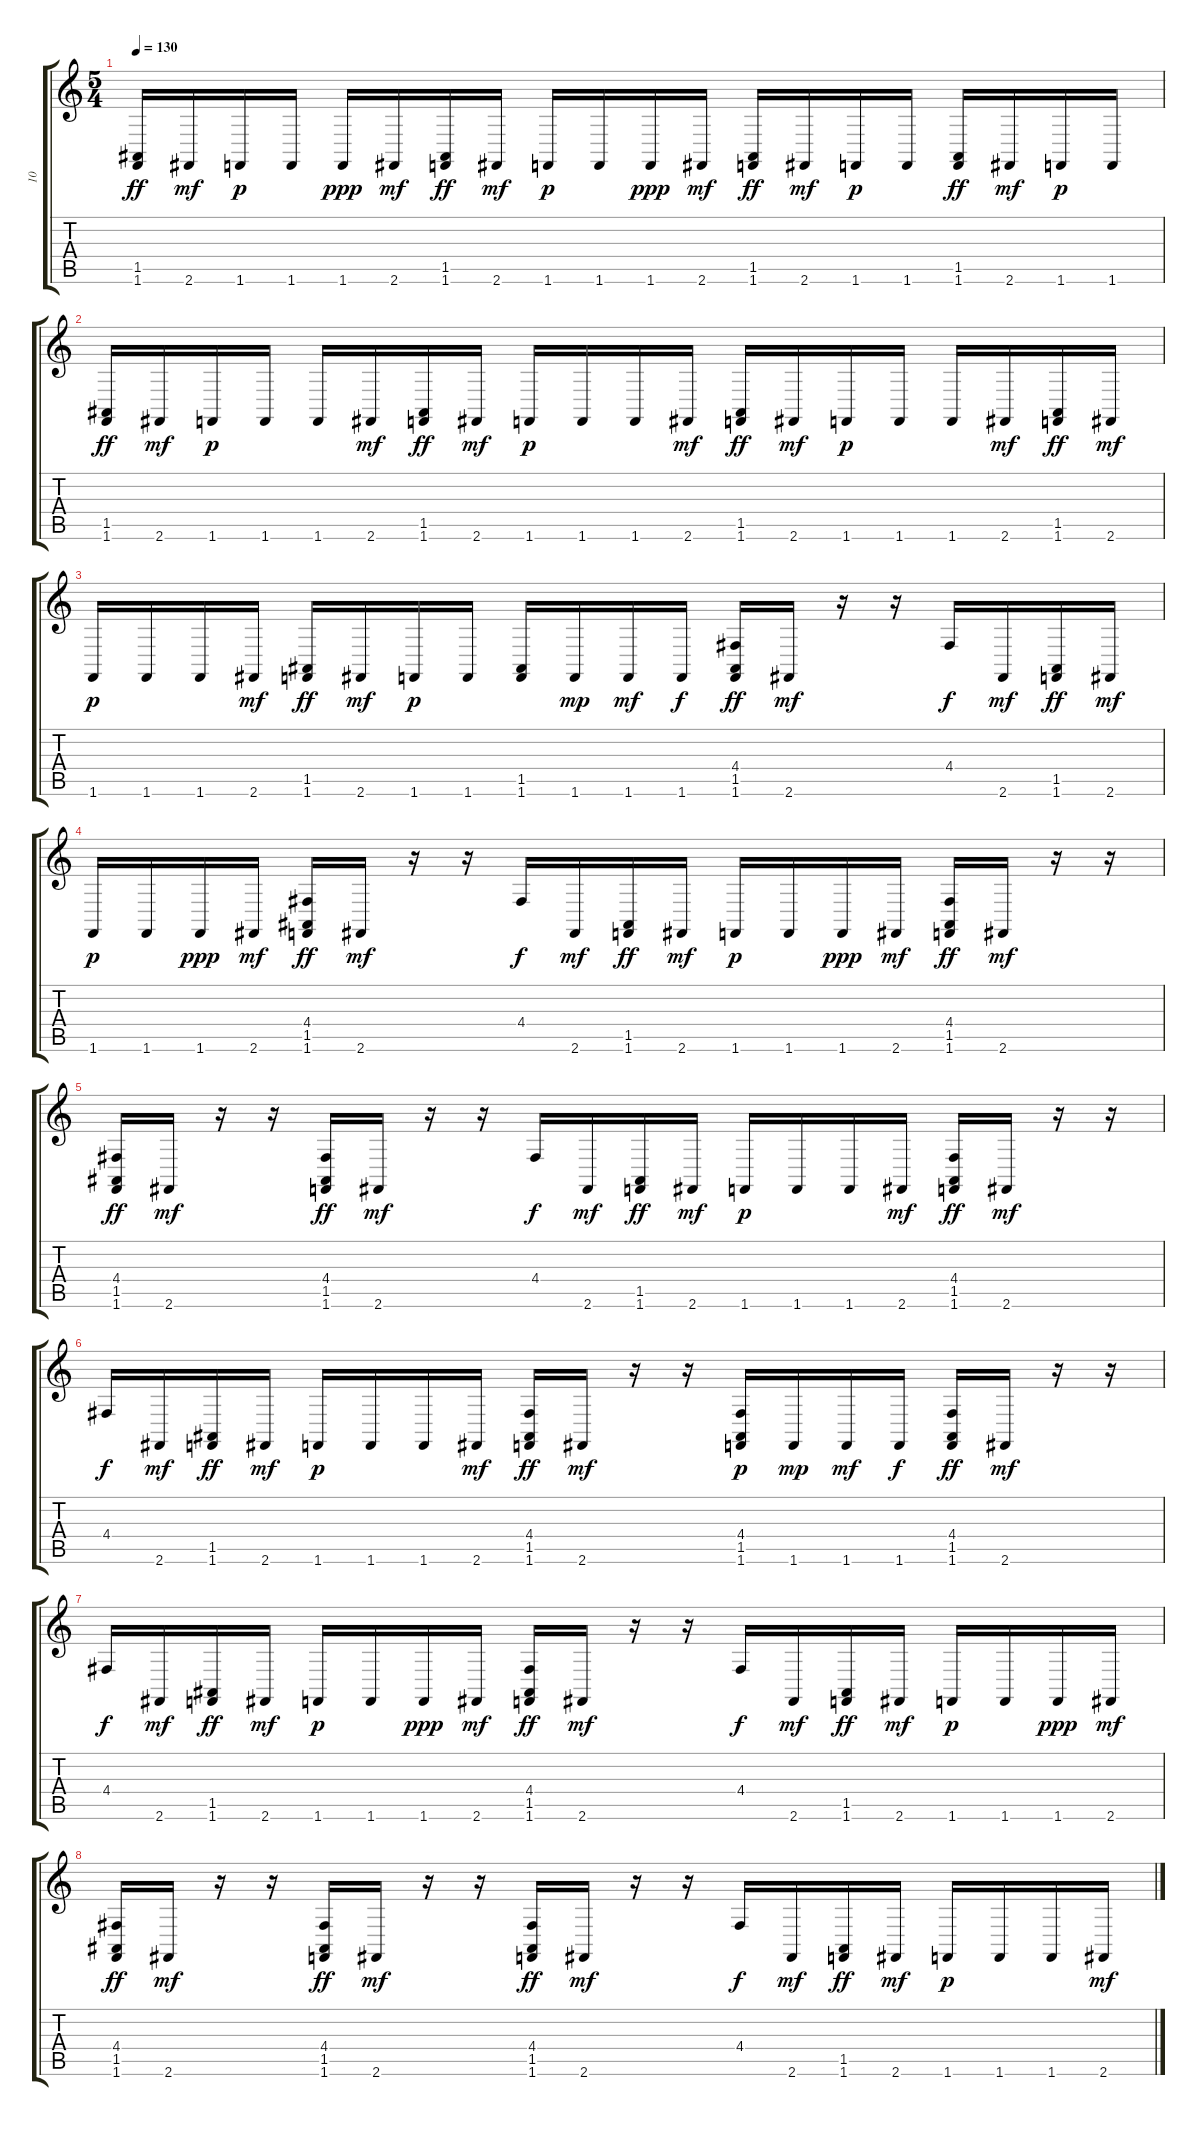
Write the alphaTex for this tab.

\track ("10" "10") {instrument acousticgrandpiano}
\staff {score tabs}
\tuning (E4 B3 G3 D3 A2 E2) {hide}
\ts (5 4)
\tempo 130
\clef g2
\ks c
(1.5 1.6).16{dy ff} 2.6.16{dy mf} 1.6.16{dy p} 1.6.16 1.6.16{dy ppp} 2.6.16{dy mf} (1.5 1.6).16{dy ff} 2.6.16{dy mf} 1.6.16{dy p} 1.6.16 1.6.16{dy ppp} 2.6.16{dy mf} (1.5 1.6).16{dy ff} 2.6.16{dy mf} 1.6.16{dy p} 1.6.16 (1.5 1.6).16{dy ff} 2.6.16{dy mf} 1.6.16{dy p} 1.6.16 |
(1.5 1.6).16{dy ff} 2.6.16{dy mf} 1.6.16{dy p} 1.6.16 1.6.16 2.6.16{dy mf} (1.5 1.6).16{dy ff} 2.6.16{dy mf} 1.6.16{dy p} 1.6.16 1.6.16 2.6.16{dy mf} (1.5 1.6).16{dy ff} 2.6.16{dy mf} 1.6.16{dy p} 1.6.16 1.6.16 2.6.16{dy mf} (1.5 1.6).16{dy ff} 2.6.16{dy mf} |
1.6.16{dy p} 1.6.16 1.6.16 2.6.16{dy mf} (1.5 1.6).16{dy ff} 2.6.16{dy mf} 1.6.16{dy p} 1.6.16 (1.5 1.6).16 1.6.16{dy mp} 1.6.16{dy mf} 1.6.16{dy f} (4.4 1.5 1.6).16{dy ff} 2.6.16{dy mf} r.16 r.16 4.4.16{dy f} 2.6.16{dy mf} (1.5 1.6).16{dy ff} 2.6.16{dy mf} |
1.6.16{dy p} 1.6.16 1.6.16{dy ppp} 2.6.16{dy mf} (4.4 1.5 1.6).16{dy ff} 2.6.16{dy mf} r.16 r.16 4.4.16{dy f} 2.6.16{dy mf} (1.5 1.6).16{dy ff} 2.6.16{dy mf} 1.6.16{dy p} 1.6.16 1.6.16{dy ppp} 2.6.16{dy mf} (4.4 1.5 1.6).16{dy ff} 2.6.16{dy mf} r.16 r.16 |
(4.4 1.5 1.6).16{dy ff} 2.6.16{dy mf} r.16 r.16 (4.4 1.5 1.6).16{dy ff} 2.6.16{dy mf} r.16 r.16 4.4.16{dy f} 2.6.16{dy mf} (1.5 1.6).16{dy ff} 2.6.16{dy mf} 1.6.16{dy p} 1.6.16 1.6.16 2.6.16{dy mf} (4.4 1.5 1.6).16{dy ff} 2.6.16{dy mf} r.16 r.16 |
4.4.16{dy f} 2.6.16{dy mf} (1.5 1.6).16{dy ff} 2.6.16{dy mf} 1.6.16{dy p} 1.6.16 1.6.16 2.6.16{dy mf} (4.4 1.5 1.6).16{dy ff} 2.6.16{dy mf} r.16 r.16 (4.4 1.5 1.6).16{dy p} 1.6.16{dy mp} 1.6.16{dy mf} 1.6.16{dy f} (4.4 1.5 1.6).16{dy ff} 2.6.16{dy mf} r.16 r.16 |
4.4.16{dy f} 2.6.16{dy mf} (1.5 1.6).16{dy ff} 2.6.16{dy mf} 1.6.16{dy p} 1.6.16 1.6.16{dy ppp} 2.6.16{dy mf} (4.4 1.5 1.6).16{dy ff} 2.6.16{dy mf} r.16 r.16 4.4.16{dy f} 2.6.16{dy mf} (1.5 1.6).16{dy ff} 2.6.16{dy mf} 1.6.16{dy p} 1.6.16 1.6.16{dy ppp} 2.6.16{dy mf} |
(4.4 1.5 1.6).16{dy ff} 2.6.16{dy mf} r.16 r.16 (4.4 1.5 1.6).16{dy ff} 2.6.16{dy mf} r.16 r.16 (4.4 1.5 1.6).16{dy ff} 2.6.16{dy mf} r.16 r.16 4.4.16{dy f} 2.6.16{dy mf} (1.5 1.6).16{dy ff} 2.6.16{dy mf} 1.6.16{dy p} 1.6.16 1.6.16 2.6.16{dy mf}
